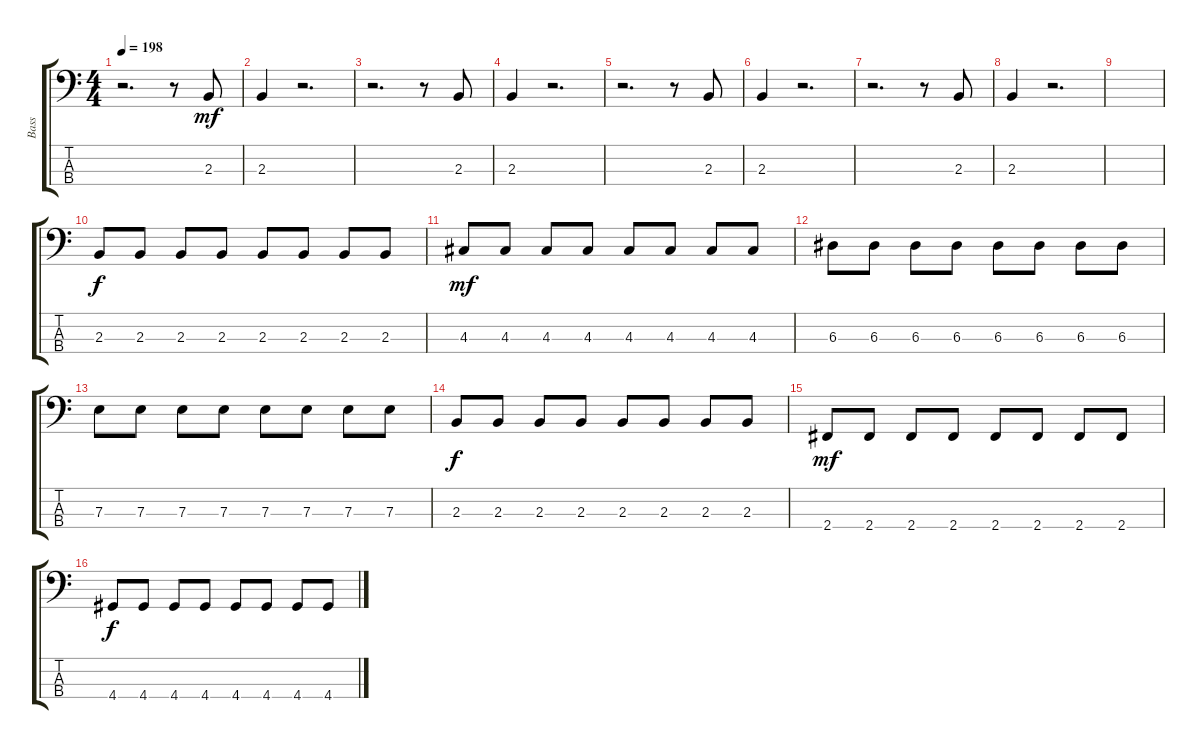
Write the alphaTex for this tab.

\track ("Bass" "Bass") {instrument electricbasspick}
\staff {score tabs}
\tuning (G2 D2 A1 E1) {hide}
\ts (4 4)
\tempo 198
\clef f4
\ks c
r.2{d dy mf} r.8 2.3.8 |
2.3.4 r.2{d} |
r.2{d} r.8 2.3.8 |
2.3.4 r.2{d} |
r.2{d} r.8 2.3.8 |
2.3.4 r.2{d} |
r.2{d} r.8 2.3.8 |
2.3.4 r.2{d} |
|
2.3.8{dy f} 2.3.8 2.3.8 2.3.8 2.3.8 2.3.8 2.3.8 2.3.8 |
4.3.8{dy mf} 4.3.8 4.3.8 4.3.8 4.3.8 4.3.8 4.3.8 4.3.8 |
6.3.8 6.3.8 6.3.8 6.3.8 6.3.8 6.3.8 6.3.8 6.3.8 |
7.3.8 7.3.8 7.3.8 7.3.8 7.3.8 7.3.8 7.3.8 7.3.8 |
2.3.8{dy f} 2.3.8 2.3.8 2.3.8 2.3.8 2.3.8 2.3.8 2.3.8 |
2.4.8{dy mf} 2.4.8 2.4.8 2.4.8 2.4.8 2.4.8 2.4.8 2.4.8 |
4.4.8{dy f} 4.4.8 4.4.8 4.4.8 4.4.8 4.4.8 4.4.8 4.4.8
